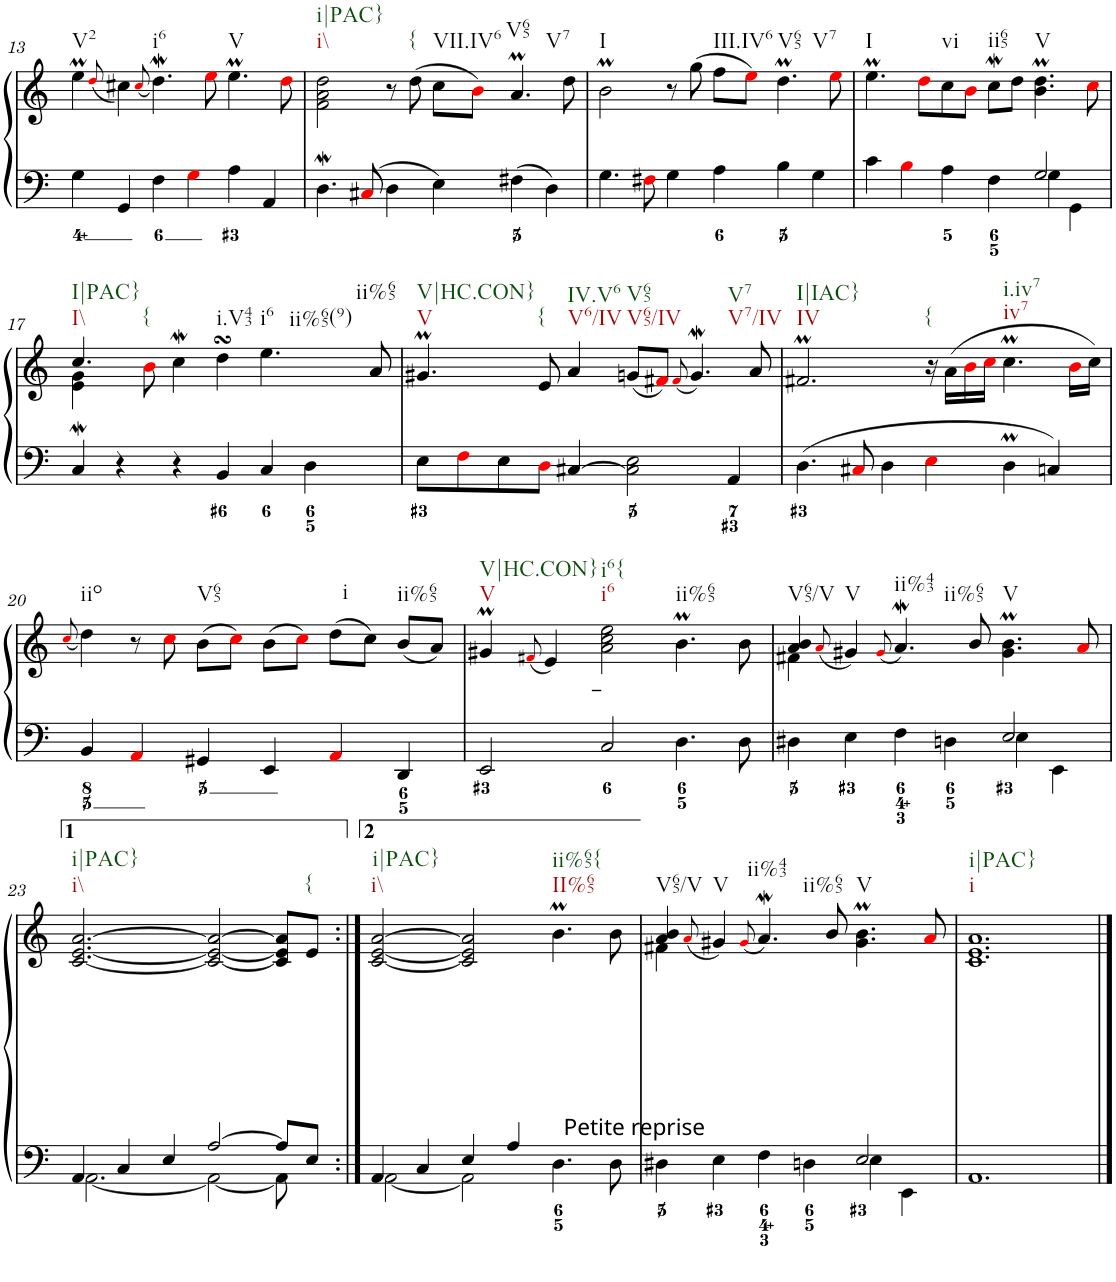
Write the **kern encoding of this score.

**kern	**kern
*part1	*part1
*staff2	*staff1
*I"Clavecin	*
!!LO:PB:g=z
*clefF4	*clefG2
*k[]	*k[]
*M3/2	*M3/2
=13	=13
!	!LO:TX:b:t=V2
4G\	4eem\
.	(<8qddi/
4GG/	4cc#X\)
.	(<8qcc#i/
!	!LO:TX:b:t=i6
4F\	4.ddW\)
4Gi\	.
.	8eei\
!	!LO:TX:b:t=V
4A\	4.eem\
4AA/	.
.	8ddi\
=14	=14
!	!LO:TX:b:t=i\\
!	!LO:TX:b:t=i|PAC}
4.DW\	2f\ 2a\ 2dd\
8C#Xi/	.
4D\	8r
!	!LO:TX:b:t={
.	(>8dd\
!	!LO:TX:b:t=VII.IV6
4E\	8cc\L
.	8bi\J)
!	!LO:TX:b:t=V65
!	!LO:TX:b:t=V7
4F#X\	4.aM/
4D\	.
.	8dd\
=15	=15
!	!LO:TX:b:t=I
4.G\	2bm\
8F#Xi\	.
4G\	8r
.	(>8gg\
!	!LO:TX:b:t=III.IV6
4A\	8ff\L
.	8eei\J)
!	!LO:TX:b:t=V65
!	!LO:TX:b:t=V7
4B\	4.ddM\
4G\	.
.	8eei\
=16	=16
*^	*
!	!	!LO:TX:b:t=I
4c\	1ryy	4.eem\
4Bi\	.	.
.	.	8ddi\L
!	!	!LO:TX:b:t=vi
4A\	.	8cc\
.	.	8bi\J
!	!	!LO:TX:b:t=ii65
4F\	.	8ccw\L
.	.	8dd\J
!	!	!LO:TX:b:t=V
2G/	4G\	4.b\M 4.dd\M
.	4GG\	.
.	.	8cci\
*v	*v	*
!!LO:LB:g=z
=17	=17
*	*^
!	!LO:TX:b:t=I\\	!
!	!LO:TX:b:t=I|PAC}	!
4Cw/	4.cc/	4e\ 4g\
4r	.	1ryy
!	!LO:TX:b:t={	!
.	8bi\	.
4r	4ccw\	.
!	!LO:TX:b:t=i.V43	!
4BB/	4ddsSSS\	.
!	!LO:TX:b:t=i6	!
!	!LO:TX:b:t=ii%65(9)	!
4C/	4.ee\	.
4D\	.	4ryy
!	!LO:TX:b:t=ii%65	!
.	8a/	.
*	*v	*v
=18	=18
!	!LO:TX:b:t=V
!	!LO:TX:b:t=V|HC.CON}
8E\L	4.g#Xm/
8Fi\	.
8E\	.
!	!LO:TX:b:t={
8Di\J	8e/
!	!LO:TX:b:t=V6/IV
!	!LO:TX:b:t=IV.V6
[4C#X/	4a/
!	!LO:TX:b:t=V65/IV
!	!LO:TX:b:t=V65
2C#\] 2E\	(<8gn/L
.	8f#Xi/J)
.	(<8qf#i/
!	!LO:TX:b:t=V7/IV
!	!LO:TX:b:t=V7
.	4.gW/)
4AA/	.
.	8a/
=19	=19
!	!LO:TX:b:t=IV
!	!LO:TX:b:t=I|IAC}
4.D\	2.f#Xm/
8C#Xi/	.
4D\	.
!	!LO:TX:b:t={
4Ei\	16r
.	(>16a\LL
.	16bi\
.	16cci\JJ
!	!LO:TX:b:t=iv7
!	!LO:TX:b:t=i.iv7
4DM\	4.ccM\
4Cn/	.
.	16bi\LL
.	16cc\JJ)
!!LO:LB:g=z
=20	=20
.	(<8qcci/
!	!LO:TX:b:t=iio
4BB/	4dd\)
4AAi/	8r
.	8cci\
!	!LO:TX:b:t=V65
4GG#X/	(>8b\L
.	8cci\J)
4EE/	(>8b\L
.	8cci\J)
4AAi/	(>8dd\L
!	!LO:TX:b:t=i
.	8cc\J)
!	!LO:TX:b:t=ii%65
4DD/	(<8b/L
.	8a/J)
=21	=21
!	!LO:TX:b:t=V
!	!LO:TX:b:t=V|HC.CON}
2EE/	4g#Xm/
.	(<8qf#Xi/
.	4e/)
!	!LO:TX:b:t=i6
!	!LO:TX:b:t=i6{
2C/	2a\ 2cc\ 2ee\
!	!LO:TX:b:t=ii%65
4.D\	4.bm\
8D\	8b\
=22	=22
*^	*^
!	!	!LO:TX:b:t=V65/V	!
4D#X\	1ryy	4a/ 4b/	4f#X\
.	.	(<8qai/	.
!	!	!LO:TX:b:t=V	!
4E\	.	4g#X/)	1ryy
.	.	(<8qg#i/	.
!	!	!LO:TX:b:t=ii%43	!
!	!	!LO:TX:b:t=ii%65	!
4F\	.	4.aW/)	.
4Dn\	.	.	.
.	.	8b/	.
!	!	!LO:TX:b:t=V	!
2E/	4E\	4.g#\M 4.b\M	.
.	4EE\	.	4ryy
.	.	8ai/	.
*	*	*v	*v
!!LO:LB:g=z
=23	=23	=23
!	!	!LO:TX:b:t=i\\
!	!	!LO:TX:b:t=i|PAC}
4AA/	[<2.AA\	[2.c/ [2.e/ [2.a/
4C/	.	.
4E/	.	.
[>2A/	2AA\_	2c/_ 2e/_ 2a/_
8A/L]	8AA\]	8c/] 8e/] 8a/]L
!	!	!LO:TX:b:t={
8E/J	8ryy	8e/J
=23X2:|!	=23X2:|!	=23X2:|!
!	!	!LO:TX:b:t=i\\
!	!	!LO:TX:b:t=i|PAC}
4AA/	[<2AA\	[2c/ [2e/ [2a/
4C/	.	.
4E/	2AA\]	2c/] 2e/] 2a/]
4A/	.	.
!	!	!LO:TX:b:t=Petite reprise
!	!	!LO:TX:b:t=II%65
!	!	!LO:TX:b:t=ii%65{
4.D\	2ryy	4.bm\
8D\	.	8b\
=24	=24	=24
*	*	*^
!	!	!LO:TX:b:t=V65/V	!
4D#X\	1ryy	4a/ 4b/	4f#X\
.	.	(<8qai/	.
!	!	!LO:TX:b:t=V	!
4E\	.	4g#X/)	1ryy
.	.	(<8qg#i/	.
!	!	!LO:TX:b:t=ii%43	!
!	!	!LO:TX:b:t=ii%65	!
4F\	.	4.aW/)	.
4Dn\	.	.	.
.	.	8b/	.
!	!	!LO:TX:b:t=V	!
2E/	4E\	4.g#\M 4.b\M	.
.	4EE\	.	4ryy
.	.	8ai/	.
*v	*v	*	*
*	*v	*v
=25	=25
!	!LO:TX:b:t=i
!	!LO:TX:b:t=i|PAC}
1.AA	1.c 1.e 1.a
==	==
*-	*-
